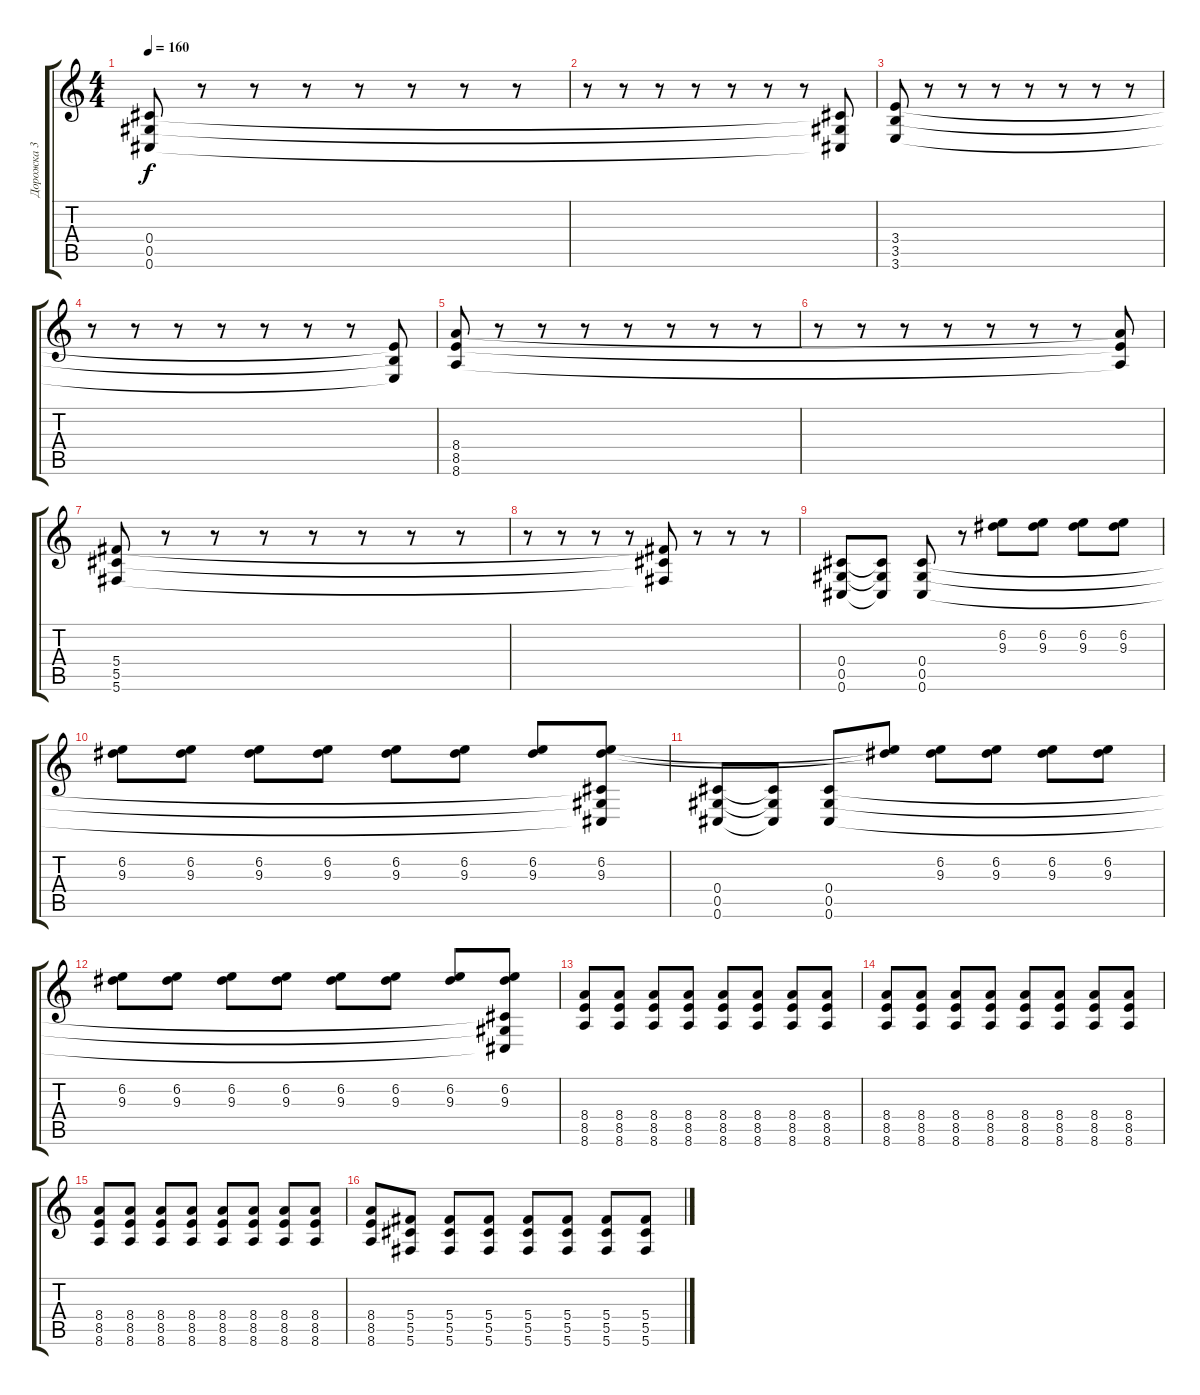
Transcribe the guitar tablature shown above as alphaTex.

\track ("Дорожка 3" "Дорожка 3") {instrument acousticguitarsteel}
\staff {score tabs}
\tuning (Eb4 Bb3 Gb3 Db3 Ab2 Db2) {hide}
\ts (4 4)
\tempo 160
\clef g2
\ks c
(0.4 0.5 0.6).8{dy f instrument distortionguitar} r.8 r.8 r.8 r.8 r.8 r.8 r.8 |
r.8 r.8 r.8 r.8 r.8 r.8 r.8 (0.4{t} 0.5{t} 0.6{t}).8 |
(3.4 3.5 3.6).8 r.8 r.8 r.8 r.8 r.8 r.8 r.8 |
r.8 r.8 r.8 r.8 r.8 r.8 r.8 (3.4{t} 3.5{t} 3.6{t}).8 |
(8.4 8.5 8.6).8 r.8 r.8 r.8 r.8 r.8 r.8 r.8 |
r.8 r.8 r.8 r.8 r.8 r.8 r.8 (8.4{t} 8.5{t} 8.6{t}).8 |
(5.4 5.5 5.6).8 r.8 r.8 r.8 r.8 r.8 r.8 r.8 |
r.8 r.8 r.8 r.8 (5.4{t} 5.5{t} 5.6{t}).8 r.8 r.8 r.8 |
(0.4 0.5 0.6).8{instrument overdrivenguitar} (0.4{t} 0.5{t} 0.6{t}).8 (0.4 0.5 0.6).8 r.8 (6.2 9.3).8 (6.2 9.3).8 (6.2 9.3).8 (6.2 9.3).8 |
(6.2 9.3).8 (6.2 9.3).8 (6.2 9.3).8 (6.2 9.3).8 (6.2 9.3).8 (6.2 9.3).8 (6.2 9.3).8 (6.2 9.3 0.4{t} 0.5{t} 0.6{t}).8 |
(0.4 0.5 0.6).8 (0.4{t} 0.5{t} 0.6{t}).8 (0.4 0.5 0.6).8 (6.2{t} 9.3{t}).8 (6.2 9.3).8 (6.2 9.3).8 (6.2 9.3).8 (6.2 9.3).8 |
(6.2 9.3).8 (6.2 9.3).8 (6.2 9.3).8 (6.2 9.3).8 (6.2 9.3).8 (6.2 9.3).8 (6.2 9.3).8 (6.2 9.3 0.4{t} 0.5{t} 0.6{t}).8 |
(8.4 8.5 8.6).8 (8.4 8.5 8.6).8 (8.4 8.5 8.6).8 (8.4 8.5 8.6).8 (8.4 8.5 8.6).8 (8.4 8.5 8.6).8 (8.4 8.5 8.6).8 (8.4 8.5 8.6).8 |
(8.4 8.5 8.6).8 (8.4 8.5 8.6).8 (8.4 8.5 8.6).8 (8.4 8.5 8.6).8 (8.4 8.5 8.6).8 (8.4 8.5 8.6).8 (8.4 8.5 8.6).8 (8.4 8.5 8.6).8 |
(8.4 8.5 8.6).8 (8.4 8.5 8.6).8 (8.4 8.5 8.6).8 (8.4 8.5 8.6).8 (8.4 8.5 8.6).8 (8.4 8.5 8.6).8 (8.4 8.5 8.6).8 (8.4 8.5 8.6).8 |
(8.4 8.5 8.6).8 (5.4 5.5 5.6).8 (5.4 5.5 5.6).8 (5.4 5.5 5.6).8 (5.4 5.5 5.6).8 (5.4 5.5 5.6).8 (5.4 5.5 5.6).8 (5.4 5.5 5.6).8
